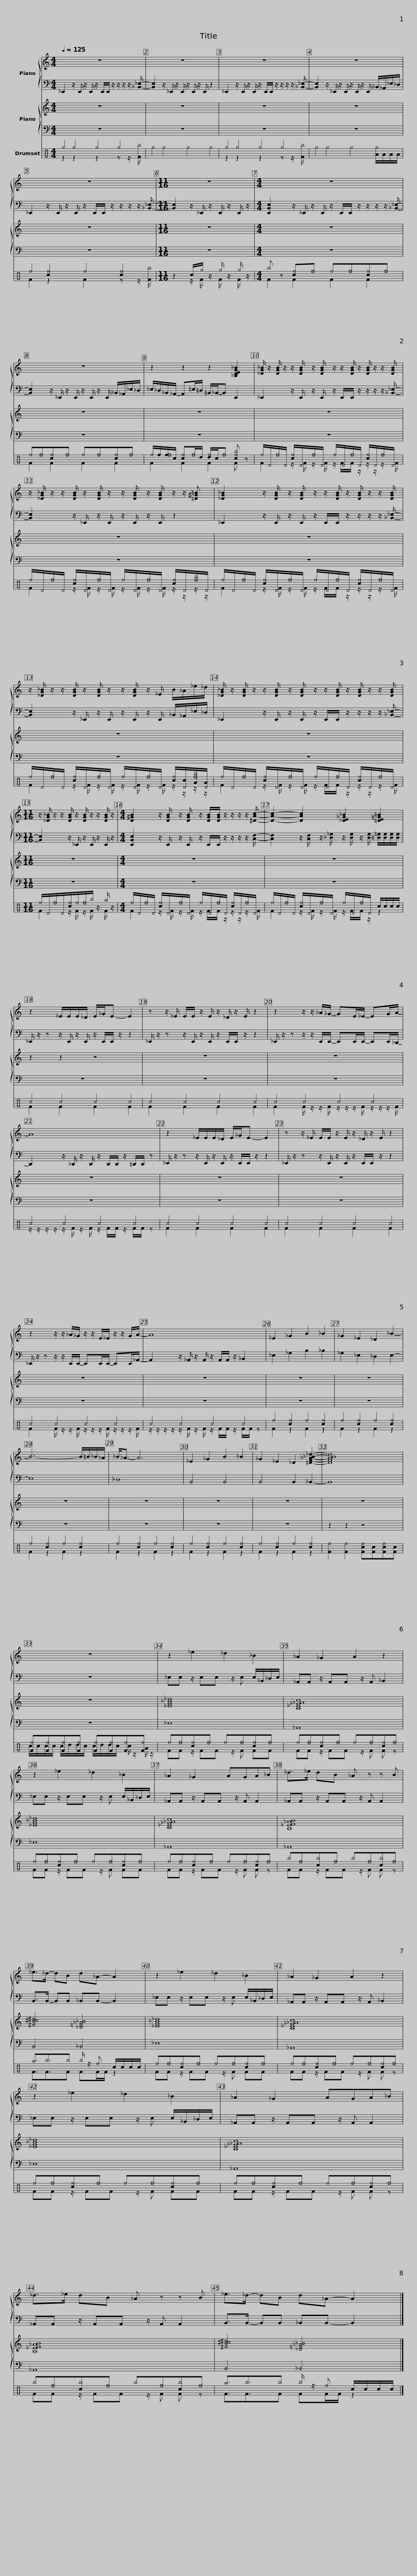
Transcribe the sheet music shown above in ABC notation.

X:1
%%score { 1 | 2 } { 3 | 4 } ( 5 6 )
L:1/8
Q:1/4=125
M:4/4
I:linebreak $
K:C
V:1 treble
V:2 bass
V:3 treble
V:4 bass
V:5 perc
K:none
V:6 perc
K:none
V:1
 z8 | z8 |$ z8 | z8 |$ z8 | %5
[M:11/16] z11/2 |$[M:4/4] z8 | z8 |$ z2 z2 z2 [_B,DEG_B]2 | [_DG_B]/ z/ [DGB]/ z/ z/ [DGB]/ z/ [DGB]/ z/ z/ [DGB]/ z/ [DGB]/ z/ z/ [DGB]/ |$ %10
 z/ [_DG_B]/ z/ z/ [DGB]/ z/ [DGB]/ z/ z/ [DGB]/ z/ [DGB]/ z/ z/ [=D^G=B] |$ [_DG_B]2 z/ [DGB]/ z/ [DGB]/ z/ z/ [DGB]/ z/ [DGB]/ z/ z/ [DGB]/ |$ z/ [_DG_B]/ z/ z/ [DGB]/ z/ [DGB]/ z/ z/ [DGB]/ z/ _E/ B/_A/_e/_d/ |$ [_DG_B]/ z/ [DGB]/ z/ z/ [DGB]/ z/ [DGB]/ z/ z/ [DGB]/ z/ [DGB]/ z/ z/ [DGB]/ |[M:11/16] z/ [_DG_B]/ z/ z/ [DGB]/ z/ [DGB]/ z/ z/ [DGB]/ z/ |$ %15
[M:4/4] [D^GB]2 z/ [DGB]/ z/ [DGB]/ z/ [DGB]/[DGB]/ z/ z/ z/ z/ [^DAc]/- | [DAc]2- [DAc]2 [_DE_G_B]2 [=DE=G=B]2 |$ z2 _E/E/E/_D/ E/_G/E- E2 | z z/ _E/ E/E/ z/ E/ z/ _D/ z/ E/ z2 |$ z2 z/ z/ _A/_G/- GE/_E/- EG/A/- | %20
 A8 |$ z2 _E/E/E/_D/ E/_G/E- E2 | z z/ _E/ E/E/ z/ E/ z/ _D/ z/ E/ z2 |$ z2 z/ z/ _A/_G/ z/ z/ E/_E/ z/ z/ G/A/- | A8 | %25
 _E2 _G2 B2 _B2 |$ _G2 _E2 _D2 _B2- | B6- B/=B/_B/_A/ | _B<_A- A6 | _E2 _G2 B2 _B2 | %30
 _G2 _E2 _D2 [=DF_A_B_d]2- |$ [DFABd]8 | z8 | z2 _e2 _d2 _B2 |$ _A2 _G2 A2 z2 | %35
 z2 _e2 _d2 _B2 | _A2 _G2 AGA_B |$ _d>_e dB _A z z B | _e>_d- dB d_A- A2 | z2 _e2 _d2 _B2 |$ %40
 _A2 _G2 A2 z2 | z2 _e2 _d2 _B2 | _A2 _G2 AGA_B |$ _d>_e dB _A z z B | _e>_d- dB d_A- A2 |] %45
V:2
 _E,,2 z/ E,,/ z/ E,,/ z/ E,,/E,,/ z/ z/ z/ z/ [_B,,_E,]/- | [B,,E,]2 z/ _E,,/ z/ E,,/ z/ E,,/ z/ E,,/ z2 |$ _E,,2 z/ E,,/ z/ E,,/ z/ E,,/E,,/ z/ z/ z/ z/ [_B,,_E,]/- | [B,,E,]2 z/ _E,,/ z/ E,,/ z/ E,,/ z/ E,,/ _B,,/_A,,/_E,/_D,/ |$ _E,,2 z/ E,,/ z/ E,,/ z/ E,,/E,,/ z/ z/ z/ z/ [_B,,_E,]/- | %5
[M:11/16] [B,,E,]2 z/ _E,,/ z/ E,,/ z/ E,,/ z/ |$[M:4/4] [E,,B,,E,]2 z/ _E,,/ z/ E,,/ z/ E,,/E,,/ z/ z/ z/ z/ [_B,,_E,]/- | [B,,E,]2 z/ _E,,/ z/ E,,/ z/ E,,/ z/ E,,/ _B,,/_A,,/_E,/_D,/ |$ _E,/_D,/_B,,/_A,,/- A,,=E,/=D,/ =B,,/_B,,/-B,, E,,2 | _E,,2 z/ E,,/ z/ E,,/ z/ E,,/E,,/ z/ z/ z/ z/ [_B,,_E,]/- |$ %10
 [B,,E,]2 z/ _E,,/ z/ E,,/ z/ E,,/ z/ E,,/ z2 |$ _E,,2 z/ E,,/ z/ E,,/ z/ E,,/E,,/ z/ z/ z/ z/ [_B,,_E,]/- |$ [B,,E,]2 z/ _E,,/ z/ E,,/ z/ E,,/ z/ E,,/ _B,,/_A,,/_E,/_D,/ |$ _E,,2 z/ E,,/ z/ E,,/ z/ E,,/E,,/ z/ z/ z/ z/ [_B,,_E,]/- |[M:11/16] [B,,E,]2 z/ _E,,/ z/ E,,/ z/ E,,/ z/ |$ %15
[M:4/4] [E,,B,,E,]2 z/ E,,/ z/ E,,/ z/ E,,/E,,/ z/ z/ z/ z/ [C,F,]/- | [C,F,]2 z/ [C,F,]/ z/ [_D,_G,]/ z/ [D,G,]/ z/ [D,G,]/ [=D,=G,]/[D,G,]/[D,G,]/[D,G,]/ |$ _E,,/ z/ z z/ E,,/ z/ E,,/ z/ E,,/E,,/ z/ z2 | _E,,/ z/ z z/ E,,/ z/ E,,/ z/ E,,/E,,/ z/ z2 |$ _E,,/ z/ z z/ z/ E,,/E,,/- E,,E,,/E,,/- E,,E,,/_D,,/- | %20
 D,,2 z/ _D,,/ z/ D,,/ z/ D,,/D,,/ z/ =D,,/D,,/ z |$ _E,,/ z/ z z/ E,,/ z/ E,,/ z/ E,,/E,,/ z/ z2 | _E,,/ z/ z z/ E,,/ z/ E,,/ z/ E,,/E,,/ z/ z2 |$ _E,,/ z/ z z/ z/ E,,/E,,/- E,,E,,/E,,/- E,,E,,/_A,,/- | A,,2 z/ _A,,/ z/ A,,/ z/ A,,/A,,/ z/ _B,,2 | %25
 _E,2 _G,2 B,2 _B,2 |$ _G,2 _E,2 _D,2 E,2- | E,8 | _D,8 | B,,4 B,,4 | %30
 B,,4 B,,2 _B,,2- |$ B,,8 | z8 | _E,E, z/ E,E, z/ E, E,/_B,,/_D,/E,/ |$ _A,,A,, z/ A,,A,, z/ A,, _B,,2 | %35
 _E,E, z/ E,E, z/ E, E,/_B,,/_D,/E,/ | _A,,A,, z/ A,,A,, z/ A,, A,,2 |$ _A,,A,, z/ A,,A,, z/ A,, A,,2 | B,,>B,,- B,,B,, _B,,B,,- B,,2 | _E,E, z/ E,E, z/ E, E,/_B,,/_D,/E,/ |$ %40
 _A,,A,, z/ A,,A,, z/ A,, _B,,2 | _E,E, z/ E,E, z/ E, E,/_B,,/_D,/E,/ | _A,,A,, z/ A,,A,, z/ A,, A,,2 |$ _A,,A,, z/ A,,A,, z/ A,, A,,2 | B,,>B,,- B,,B,, _B,,B,,- B,,2 |] %45
V:3
 z8 | z8 |$ z8 | z8 |$ z8 | %5
[M:11/16] z11/2 |$[M:4/4] z8 | z8 |$ z8 | z8 |$ %10
 z8 |$ z8 |$ z8 |$ z8 |[M:11/16] z11/2 |$ %15
[M:4/4] z8 | z8 |$ z2 z2 z4 | z8 |$ z8 | %20
 z8 |$ z8 | z8 |$ z8 | z8 | %25
 z8 |$ z8 | z8 | z8 | z8 | %30
 z8 |$ z8 | z8 | [_EG_B_d]8 |$ [C_E_G_Ac]8 | %35
 [_EG_B_d]8 | [C_E_G_Ac]8 |$ [B,_EF_AB]8 | [^FB^c^d]4 [_D=F_A_B]4 | [_EG_B_d]8 |$ %40
 [C_E_G_Ac]8 | [_EG_B_d]8 | [C_E_G_Ac]8 |$ [B,_EF_AB]8 | [^FB^c^d]4 [_D=F_A_B]4 |] %45
V:4
 z8 | z8 |$ z8 | z8 |$ z8 | %5
[M:11/16] z11/2 |$[M:4/4] z8 | z8 |$ z8 | z8 |$ %10
 z8 |$ z8 |$ z8 |$ z8 |[M:11/16] z11/2 |$ %15
[M:4/4] z8 | z8 |$ z8 | z8 |$ z8 | %20
 z8 |$ z8 | z8 |$ z8 | z8 | %25
 z8 |$ z8 | z8 | z8 | z8 | %30
 z8 |$ z2 z2 z4 | z8 | _E,8 |$ _A,,8 | %35
 _E,8 | _A,,8 |$ _A,,8 | B,,4 _B,,4 | _E,8 |$ %40
 _A,,8 | _E,8 | _A,,8 |$ _A,,8 | B,,4 _B,,4 |] %45
V:5
 ^g2 ^g2 ^g2 ^g2 | ^g2 ^g2 ^g2 ^g2 |$ ^g2 ^g2 ^g2 ^g2 | ^g2 ^g2 ^g2 [A^g]/A/A/A/ |$ ^f2 [c^f]2 ^f2 [c^f]2 | %5
[M:11/16] z2 c/^g/ z/ ^g/ z/ ^g/ z/ |$[M:4/4] ^b z [c^f]_f ^f_f[c^f]_f | ^f_f[c^f]_f ^f_f[c^f]_f |$ ^f/f/[f_f]/c/ [c^f]_f/d/ [d^f]/c/_f [c^f^b] z | ^f/^D/_f/^D/ [c^f]/^D/_f/^D/ ^f/^D/_f/^D/ [c^f]/^D/_f/^D/ |$ %10
 ^f/^D/_f/^D/ [c^f]/^D/_f/^D/ ^f/^D/_f/^D/ [c^f]/^D/[_f^b]/^D/ |$ ^f/^D/_f/^D/ [c^f]/^D/_f/^D/ ^f/^D/_f/^D/ [c^f]/^D/_f/^D/ |$ ^f/^D/_f/^D/ [c^f]/^D/_f/^D/ ^f/^D/_f/^D/ [c^f]/[^Dc]/[A_f^b]/[^DA]/ |$ ^f/^D/_f/^D/ [c^f]/^D/_f/^D/ ^f/^D/_f/^D/ [c^f]/^D/_f/^D/ |[M:11/16] ^f/^D/_f/^D/[c^f]/^f/_f/^b/ z/ ^a/ z/ |$ %15
[M:4/4] ^f/^D/_f/^D/ [c^f]/^D/_f/^D/ ^f/^D/_f/^D/ [c^f]/^D/_f/^D/ | ^f/^D/_f/^D/ [c^f]/^D/_f/^D/ ^f/^D/_f/^D/ c/c/c/c/ |$ ^c2 ^c2 ^c2 ^c2 | ^c2 ^c2 ^c2 ^c2 |$ ^c2 ^c2 ^c2 ^c2 | %20
 ^c2 ^c2 ^c2 ^c2 |$ ^c2 ^c2 ^c2 ^c2 | ^c2 ^c2 ^c2 ^c2 |$ ^c2 ^c2 ^c2 ^c2 | ^c2 ^c2 ^c2 ^c2 | %25
 ^f2 [c^f]2 ^f2 [c^f]2 |$ ^f2 [c^f]2 ^f2 [c^f]2 | ^f2 [c^f]2 ^f2 [c^f]2 | ^f2 [c^f]2 ^f2 [c^f]2 | ^f2 [c^f]2 ^f2 [c^f]2 | %30
 ^f2 [c^f]2 ^f2 [c^f]2 |$ [F^f]2 [F^f]2 [Fc^f][Fc][Fc^f][Fc] | [F^f][F^f][F^f][F^f] [F^f][F^f][F^f][F^f] | ^f_f[c^f]_f ^f_f[c^f]_f |$ ^f_f[c^f]_f ^f_f[c^f]_f | %35
 ^f_f[c^f]_f ^f_f[c^f]_f | ^f_f[c^f]_f ^f_f[c^f]_f |$ ^b_f[c^b]_f ^b_f[c^b]_f | ^a3/2^b3/2^b ^b/ z/ ^f c/c/c/c/ | ^f_f[c^f]_f ^f_f[c^f]_f |$ %40
 ^f_f[c^f]_f ^f_f[c^f]_f | ^f_f[c^f]_f ^f_f[c^f]_f | ^f_f[c^f]_f ^f_f[c^f]_f |$ ^b_f[c^b]_f ^b_f[c^b]_f | ^a3/2^b3/2^b ^b/ z/ ^f c/c/c/c/ |] %45
V:6
 z2 z2 z2 z z/ [F^b]/ | x8 |$ z2 z2 z2 z z/ [F^b]/ | x8 |$ F2 z2 F2 z z/ [F^b]/ | %5
[M:11/16] z2 z/ F/ z/ F/ z/ F/ x/ |$[M:4/4] F2 F2 F2 F2 | F2 F2 F2 F2 |$ F2 F2 F2 F x | F2 z/ F/ z/ F/ z/ F/F/ z/ z/ z/ z/ F/ |$ %10
 F2 z/ F/ z/ F/ z/ F/ z/ F/ z/ z/ z/ z/ |$ F2 z/ F/ z/ F/ z/ F/F/ z/ z/ z/ z/ F/ |$ F2 z/ F/ z/ F/ z/ F/ z/ F/ z/ z/ z/ z/ |$ F2 z/ F/ z/ F/ z/ F/F/ z/ z/ z/ z/ F/ |[M:11/16] F2 z/ F/ z/ F/ z/ F/ x/ |$ %15
[M:4/4] F2 z/ F/ z/ F/ z/ F/F/ z/ z/ z/ z/ F/ | F2 z/ F/ z/ F/ z/ F/F/ z/ z2 |$ F2 F2 F2 F2 | F2 F2 F2 F2 |$ F2 F/ z/ z/ F/ z/ z/ z/ F/ z/ z/ z/ F/ | %20
 z/ z/ z/ z/ z/ F/ z/ F/ z/ F/F/ z/ F/F/ z |$ F2 F2 F2 F2 | F2 F2 F2 F2 |$ F2 F/ z/ z/ F/ z/ z/ z/ F/ z/ z/ z/ F/ | z/ z/ z/ z/ z/ F/ z/ F/ z/ F/F/ z/ F/F/ z | %25
 F2 z2 F2 z2 |$ F2 z2 F2 z2 | F2 z2 F2 z2 | F2 z2 F2 z2 | F2 z2 F2 z2 | %30
 F2 z2 F2 z2 |$ x8 | c/c/c/c/ c/d/d/c/ c/d/d/c/ c/ z/ A/ z/ | FF z/ FF z/ F FF |$ FF z/ FF z/ F F z | %35
 FF z/ FF z/ F FF | FF z/ FF z/ F F z |$ FF z/ FF z/ F F z | F3/2F3/2F FF/F/ z2 | FF z/ FF z/ F FF |$ %40
 FF z/ FF z/ F F z | FF z/ FF z/ F FF | FF z/ FF z/ F F z |$ FF z/ FF z/ F F z | F3/2F3/2F FF/F/ z2 |] %45
